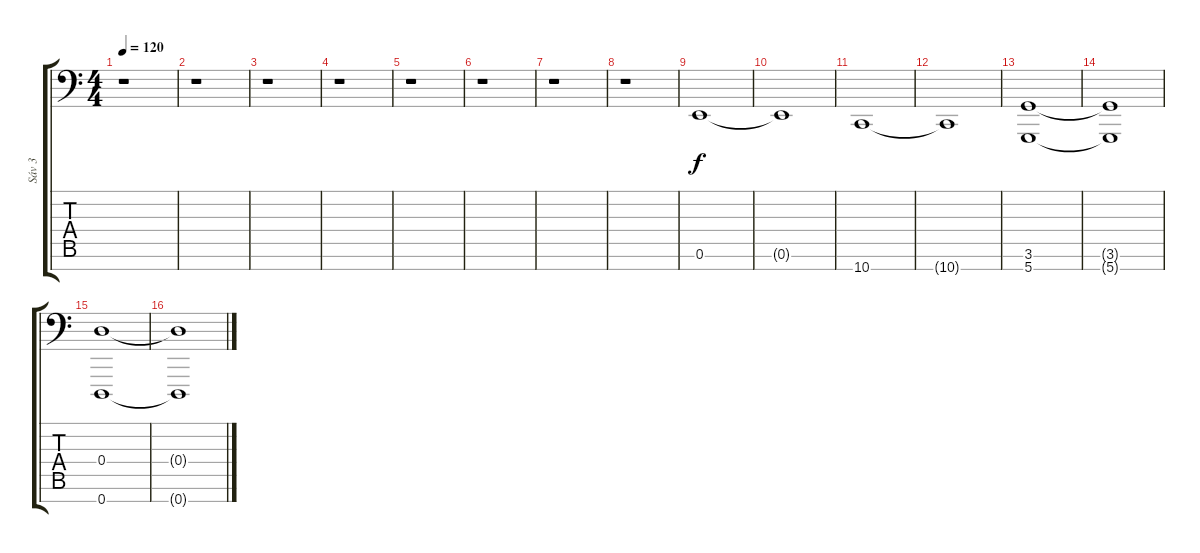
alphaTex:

\track ("Sáv 3" "Sáv 3") {instrument acousticgrandpiano}
\staff {score tabs}
\tuning (E4 B3 G3 D3 A2 E2 D1) {hide}
\ts (4 4)
\tempo 120
\clef f4
\ks c
r.1{dy f} |
r.1 |
r.1 |
r.1 |
r.1 |
r.1 |
r.1 |
r.1 |
0.6.1 |
0.6{t}.1 |
10.7.1 |
10.7{t}.1 |
(3.6 5.7).1 |
(3.6{t} 5.7{t}).1 |
(0.4 0.7).1 |
(0.4{t} 0.7{t}).1
